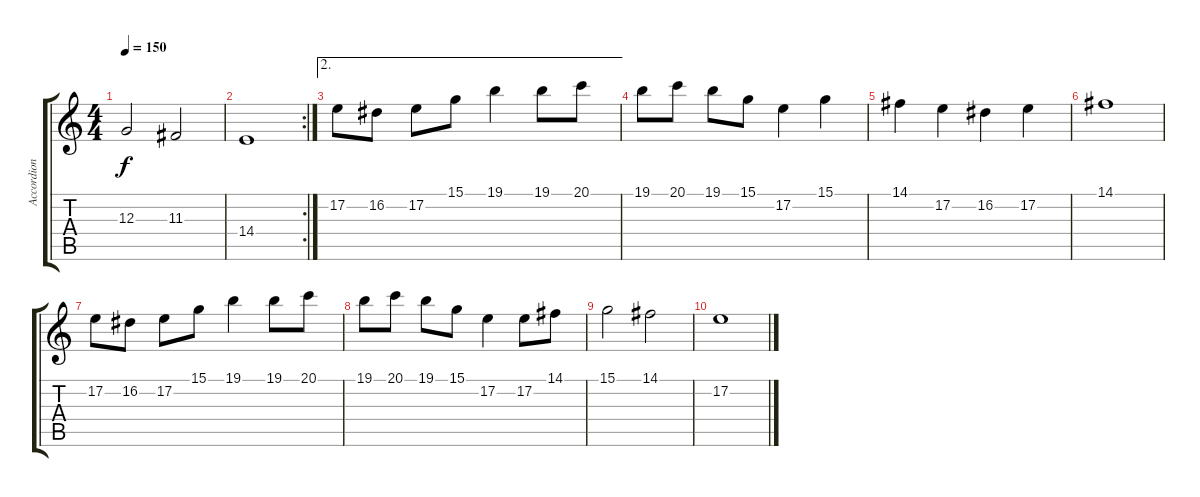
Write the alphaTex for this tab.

\track ("Accordion" "Accordion") {instrument accordion}
\staff {score tabs}
\tuning (E4 B3 G3 D3 A2 E2) {hide}
\ts (4 4)
\tempo 150
\clef g2
\ks c
12.3.2{dy f} 11.3.2 |
\rc 2
14.4.1 |
\ae 2
17.2.8 16.2.8 17.2.8 15.1.8 19.1.4 19.1.8 20.1.8 |
19.1.8 20.1.8 19.1.8 15.1.8 17.2.4 15.1.4 |
14.1.4 17.2.4 16.2.4 17.2.4 |
14.1.1 |
17.2.8 16.2.8 17.2.8 15.1.8 19.1.4 19.1.8 20.1.8 |
19.1.8 20.1.8 19.1.8 15.1.8 17.2.4 17.2.8 14.1.8 |
15.1.2 14.1.2 |
17.2.1
